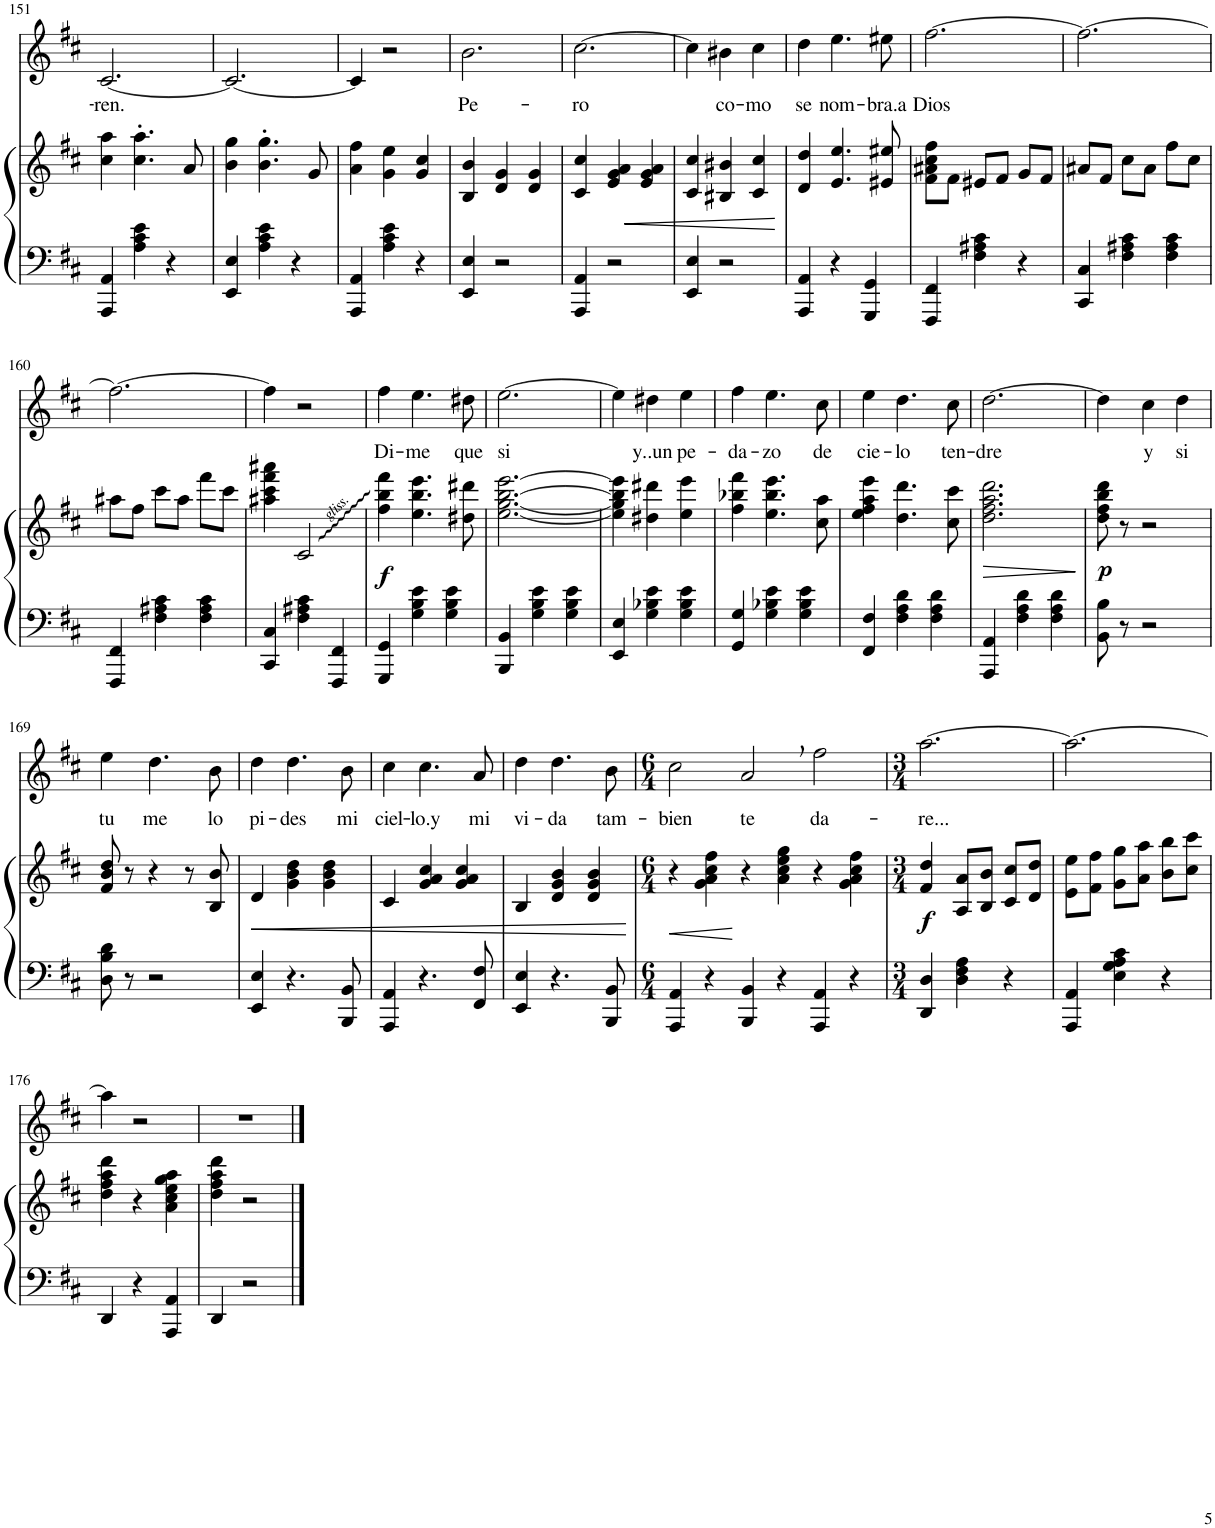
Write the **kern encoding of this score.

**kern	**kern	**dynam	**kern	**text
*part2	*part2	*part2	*part1	*part1
*staff3	*staff2	*staff2/3	*staff1	*staff1
*I"Piano	*	*	*I"Voice	*
*I'Pno	*	*	*	*
!!LO:PB:g=z
*clefF4	*clefG2	*	*clefG2	*
*k[f#c#]	*k[f#c#]	*	*k[f#c#]	*
*M3/4	*M3/4	*	*M3/4	*
=151	=151	=151	=151	=151
!	!	!	!	!LO:LY:b
4AAA/ 4AA/	4cc#\ 4aa\	.	[2.c#/	-ren.
4A\ 4c#\ 4e\	4.cc#\' 4.aa\'	.	.	.
4r	.	.	.	.
.	8a/	.	.	.
=152	=152	=152	=152	=152
4EE/ 4E/	4b\ 4gg\	.	2.c#/_	.
4A\ 4c#\ 4e\	4.b\' 4.gg\'	.	.	.
4r	.	.	.	.
.	8g/	.	.	.
=153	=153	=153	=153	=153
4AAA/ 4AA/	4a\ 4ff#\	.	4c#/]	.
4A\ 4c#\ 4e\	4g\ 4ee\	.	2r	.
4r	4g/ 4cc#/	.	.	.
=154	=154	=154	=154	=154
!	!	!	!	!LO:LY:b
4EE/ 4E/	4B/ 4b/	.	2.b\	Pe-
2r	4d/ 4g/	.	.	.
.	4d/ 4g/	.	.	.
=155	=155	=155	=155	=155
!	!	!	!	!LO:LY:b
4AAA/ 4AA/	4c#/ 4cc#/	.	[2.cc#\	-ro
2r	4e/ 4g/ 4a/	.	.	.
.	4e/ 4g/ 4a/	.	.	.
=156	=156	=156	=156	=156
4EE/ 4E/	4c#/ 4cc#/	.	4cc#\]	.
!	!	!LO:HP:b	!	!LO:LY:b
2r	4B#X/ 4b#X/	<	4b#X\	co-
!	!	!	!	!LO:LY:b
.	4c#/ 4cc#/	.	4cc#\	-mo
.	.	[	.	.
=157	=157	=157	=157	=157
!	!	!	!	!LO:LY:b
4AAA/ 4AA/	4d/ 4dd/	.	4dd\	se
!	!	!	!	!LO:LY:b
4r	4.e/ 4.ee/	.	4.ee\	nom-
4GGG/ 4GG/	.	.	.	.
!	!	!	!	!LO:LY:b
.	8e#X/ 8ee#X/	.	8ee#X\	-bra.a
=158	=158	=158	=158	=158
!	!	!	!	!LO:LY:b
4FFF#/ 4FF#/	8f#\ 8a#X\ 8cc#\ 8ff#\L	.	[2.ff#\	Dios
.	8f#\J	.	.	.
4F#\ 4A#X\ 4c#\	8e#X/L	.	.	.
.	8f#/J	.	.	.
4r	8g/L	.	.	.
.	8f#/J	.	.	.
=159	=159	=159	=159	=159
4CC#/ 4C#/	8a#X/L	.	2.ff#\_	.
.	8f#/J	.	.	.
4F#\ 4A#X\ 4c#\	8cc#\L	.	.	.
.	8a#\J	.	.	.
4F#\ 4A#\ 4c#\	8ff#\L	.	.	.
.	8cc#\J	.	.	.
!!LO:LB:g=z
=160	=160	=160	=160	=160
4FFF#/ 4FF#/	8aa#X\L	.	2.ff#\_	.
.	8ff#\J	.	.	.
4F#\ 4A#X\ 4c#\	8ccc#\L	.	.	.
.	8aa#\J	.	.	.
4F#\ 4A#\ 4c#\	8fff#\L	.	.	.
.	8ccc#\J	.	.	.
=161	=161	=161	=161	=161
4CC#/ 4C#/	4aa#X\ 4ccc#\ 4fff#\ 4aaa#X\	.	4ff#\]	.
4F#\ 4A#X\ 4c#\	2c#/	.	2r	.
4FFF#/ 4FF#/	.	.	.	.
=162	=162	=162	=162	=162
!	!	!LO:DY:b	!	!LO:LY:b
4GGG/ 4GG/	4ff#\ 4bb\ 4fff#\	f	4ff#\	Di-
!	!	!	!	!LO:LY:b
4G\ 4B\ 4e\	4.ee\ 4.bb\ 4.eee\	.	4.ee\	-me
4G\ 4B\ 4e\	.	.	.	.
!	!	!	!	!LO:LY:b
.	8dd#X\ 8ddd#X\	.	8dd#X\	que
=163	=163	=163	=163	=163
!	!	!	!	!LO:LY:b
4BBB/ 4BB/	[2.ee\ [2.gg\ [2.bb\ [2.eee\	.	[2.ee\	si
4G\ 4B\ 4e\	.	.	.	.
4G\ 4B\ 4e\	.	.	.	.
=164	=164	=164	=164	=164
4EE/ 4E/	4ee\] 4gg\] 4bb\] 4eee\]	.	4ee\]	.
!	!	!	!	!LO:LY:b
4G\ 4B-X\ 4e\	4dd#X\ 4ddd#X\	.	4dd#X\	y..un
!	!	!	!	!LO:LY:b
4G\ 4B-\ 4e\	4ee\ 4eee\	.	4ee\	pe-
=165	=165	=165	=165	=165
!	!	!	!	!LO:LY:b
4GG/ 4G/	4ff#\ 4bb-X\ 4fff#\	.	4ff#\	-da-
!	!	!	!	!LO:LY:b
4G\ 4B-X\ 4e\	4.ee\ 4.bb-\ 4.eee\	.	4.ee\	-zo
4G\ 4B-\ 4e\	.	.	.	.
!	!	!	!	!LO:LY:b
.	8cc#\ 8aa\	.	8cc#\	de
=166	=166	=166	=166	=166
!	!	!	!	!LO:LY:b
4FF#/ 4F#/	4ee\ 4ff#\ 4aa\ 4eee\	.	4ee\	cie-
!	!	!	!	!LO:LY:b
4F#\ 4A\ 4d\	4.dd\ 4.ddd\	.	4.dd\	-lo
4F#\ 4A\ 4d\	.	.	.	.
!	!	!	!	!LO:LY:b
.	8cc#\ 8ccc#\	.	8cc#\	ten-
=167	=167	=167	=167	=167
!	!	!LO:HP:b	!	!LO:LY:b
4AAA/ 4AA/	2.dd\ 2.ff#\ 2.aa\ 2.ddd\	>	[2.dd\	-dre
4F#\ 4A\ 4d\	.	.	.	.
4F#\ 4A\ 4d\	.	.	.	.
.	.	]	.	.
=168	=168	=168	=168	=168
!	!	!LO:DY:b	!	!
8BB\ 8B\	8dd\ 8ff#\ 8bb\ 8ddd\	p	4dd\]	.
8r	8r	.	.	.
!	!	!	!	!LO:LY:b
2r	2r	.	4cc#\	y
!	!	!	!	!LO:LY:b
.	.	.	4dd\	si
!!LO:LB:g=z
=169	=169	=169	=169	=169
!	!	!	!	!LO:LY:b
8D\ 8B\ 8d\	8f#/ 8b/ 8dd/	.	4ee\	tu
8r	8r	.	.	.
!	!	!	!	!LO:LY:b
2r	4r	.	4.dd\	me
.	8r	.	.	.
!	!	!	!	!LO:LY:b
.	8B/ 8b/	.	8b\	lo
=170	=170	=170	=170	=170
!	!	!LO:HP:b	!	!LO:LY:b
4EE/ 4E/	4d/	<	4dd\	pi-
!	!	!	!	!LO:LY:b
4.r	4g\ 4b\ 4dd\	.	4.dd\	-des
.	4g\ 4b\ 4dd\	.	.	.
!	!	!	!	!LO:LY:b
8BBB/ 8BB/	.	.	8b\	mi
.	.	[	.	.
=171	=171	=171	=171	=171
!	!	!	!	!LO:LY:b
4AAA/ 4AA/	4c#/	.	4cc#\	ciel-
!	!	!	!	!LO:LY:b
4.r	4g/ 4a/ 4cc#/	.	4.cc#\	-lo.y
.	4g/ 4a/ 4cc#/	.	.	.
!	!	!	!	!LO:LY:b
8FF#/ 8F#/	.	.	8a/	mi
=172	=172	=172	=172	=172
!	!	!	!	!LO:LY:b
4EE/ 4E/	4B/	.	4dd\	vi-
!	!	!	!	!LO:LY:b
4.r	4d/ 4g/ 4b/	.	4.dd\	-da
.	4d/ 4g/ 4b/	.	.	.
!	!	!	!	!LO:LY:b
8BBB/ 8BB/	.	.	8b\	tam-
=173	=173	=173	=173	=173
*M6/4	*M6/4	*	*M6/4	*
!	!	!LO:HP:b	!	!LO:LY:b
4AAA/ 4AA/	4r	<	2cc#\	-bien
4r	4g\ 4a\ 4cc#\ 4ff#\	.	.	.
!	!	!	!	!LO:LY:b
4BBB/ 4BB/	4r	[	2a,/	te
4r	4a\ 4cc#\ 4ee\ 4gg\	.	.	.
!	!	!	!	!LO:LY:b
4AAA/ 4AA/	4r	.	2ff#\	da-
4r	4g\ 4a\ 4cc#\ 4ff#\	.	.	.
=174	=174	=174	=174	=174
*M3/4	*M3/4	*	*M3/4	*
!	!	!LO:DY:b	!	!LO:LY:b
4DD/ 4D/	4f#/ 4dd/	f	[2.aa\	-re...
4D\ 4F#\ 4A\	8A/ 8a/L	.	.	.
.	8B/ 8b/J	.	.	.
4r	8c#/ 8cc#/L	.	.	.
.	8d/ 8dd/J	.	.	.
=175	=175	=175	=175	=175
4AAA/ 4AA/	8e\ 8ee\L	.	2.aa\_	.
.	8f#\ 8ff#\J	.	.	.
4E\ 4G\ 4A\ 4c#\	8g\ 8gg\L	.	.	.
.	8a\ 8aa\J	.	.	.
4r	8b\ 8bb\L	.	.	.
.	8cc#\ 8ccc#\J	.	.	.
!!LO:LB:g=z
=176	=176	=176	=176	=176
4DD/	4dd\ 4ff#\ 4aa\ 4ddd\	.	4aa\]	.
4r	4r	.	2r	.
4AAA/ 4AA/	4a\ 4cc#\ 4ee\ 4gg\ 4aa\	.	.	.
=177	=177	=177	=177	=177
4DD/	4dd\ 4ff#\ 4aa\ 4ddd\	.	2.r	.
2r	2r	.	.	.
==	==	==	==	==
*-	*-	*-	*-	*-
